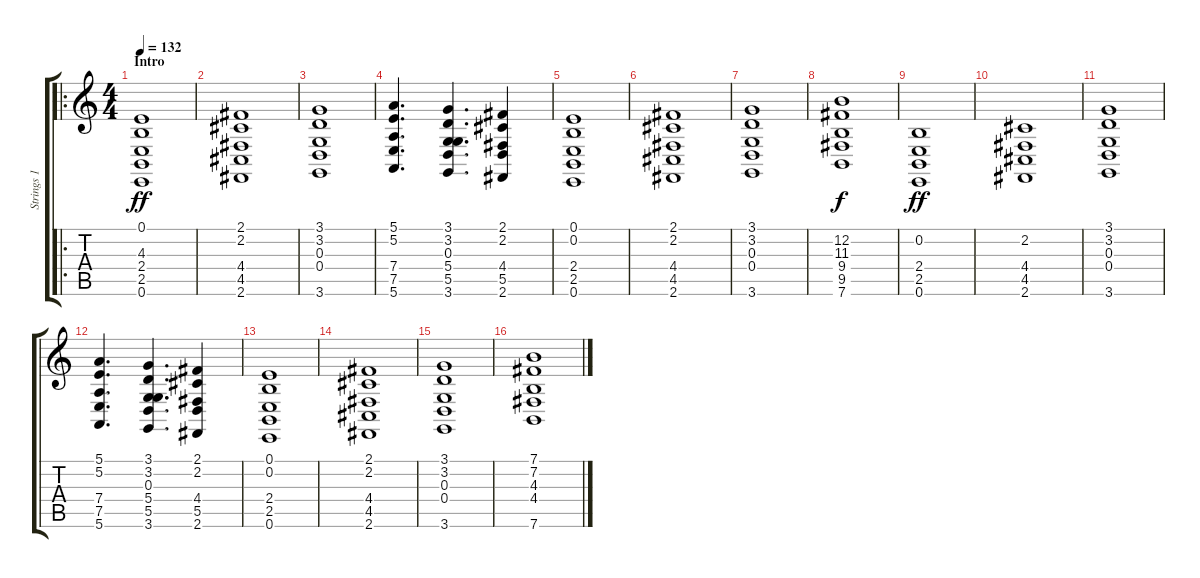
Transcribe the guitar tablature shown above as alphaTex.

\track ("Strings 1" "Strings 1") {instrument stringensemble2}
\staff {score tabs}
\tuning (E4 B3 G3 D3 A2 E2) {hide}
\ro
\ts (4 4)
\section ("" "Intro")
\tempo 132
\clef g2
\ks c
(0.1 4.3 2.4 2.5 0.6).1{dy ff instrument stringensemble1} |
(2.1 2.2 4.4 4.5 2.6).1 |
(3.1 3.2 0.3 0.4 3.6).1 |
(5.1 5.2 7.4 7.5 5.6).4{d} (3.1 3.2 0.3 5.4 5.5 3.6).4{d} (2.1 2.2 4.4 5.5 2.6).4 |
(0.1 0.2 2.4 2.5 0.6).1 |
(2.1 2.2 4.4 4.5 2.6).1 |
(3.1 3.2 0.3 0.4 3.6).1 |
(12.2 11.3 9.4 9.5 7.6).1{dy f} |
(0.2 2.4 2.5 0.6).1{dy ff} |
(2.2 4.4 4.5 2.6).1 |
(3.1 3.2 0.3 0.4 3.6).1 |
(5.1 5.2 7.4 7.5 5.6).4{d} (3.1 3.2 0.3 5.4 5.5 3.6).4{d} (2.1 2.2 4.4 5.5 2.6).4 |
(0.1 0.2 2.4 2.5 0.6).1 |
(2.1 2.2 4.4 4.5 2.6).1 |
(3.1 3.2 0.3 0.4 3.6).1 |
(7.1 7.2 4.3 4.4 7.6).1
